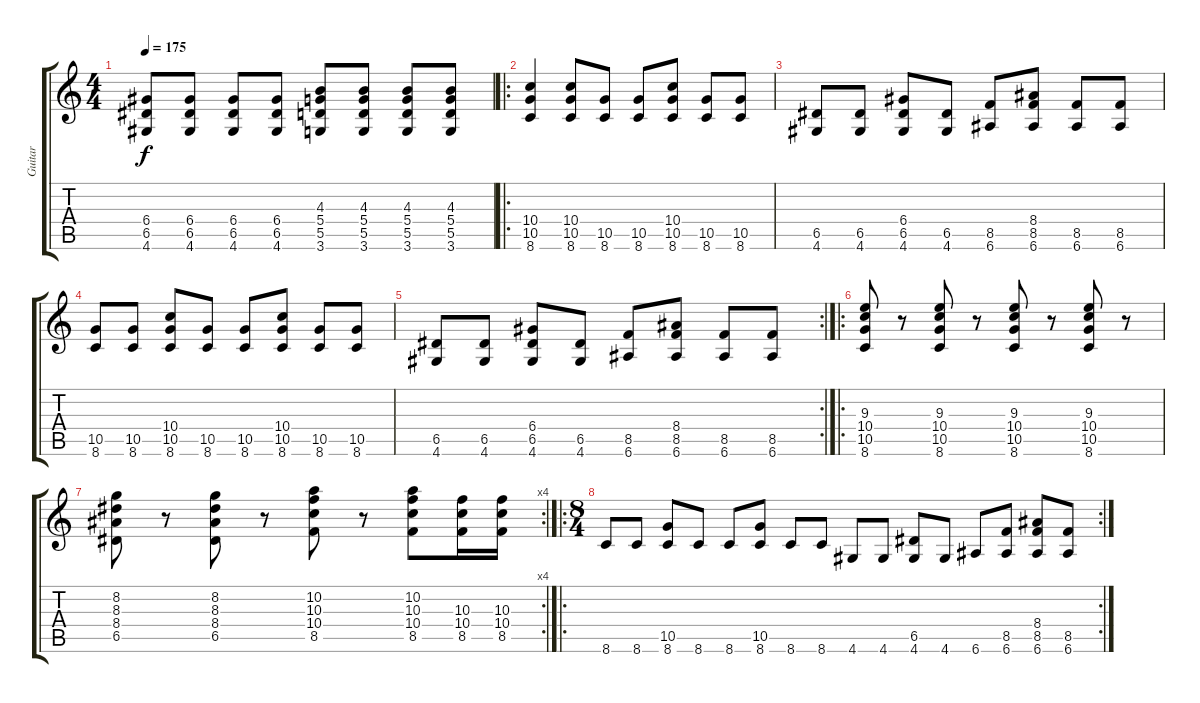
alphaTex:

\track ("Guitar" "Guitar") {instrument acousticguitarsteel}
\staff {score tabs}
\tuning (E4 B3 G3 D3 A2 E2) {hide}
\ts (4 4)
\tempo 175
\clef g2
\ks c
(6.4 6.5 4.6).8{dy f} (6.4 6.5 4.6).8 (6.4 6.5 4.6).8 (6.4 6.5 4.6).8 (4.3 5.4 5.5 3.6).8 (4.3 5.4 5.5 3.6).8 (4.3 5.4 5.5 3.6).8 (4.3 5.4 5.5 3.6).8 |
\ro
(10.4 10.5 8.6).4 (10.4 10.5 8.6).8 (10.5 8.6).8 (10.5 8.6).8 (10.4 10.5 8.6).8 (10.5 8.6).8 (10.5 8.6).8 |
(6.5 4.6).8 (6.5 4.6).8 (6.4 6.5 4.6).8 (6.5 4.6).8 (8.5 6.6).8 (8.4 8.5 6.6).8 (8.5 6.6).8 (8.5 6.6).8 |
(10.5 8.6).8 (10.5 8.6).8 (10.4 10.5 8.6).8 (10.5 8.6).8 (10.5 8.6).8 (10.4 10.5 8.6).8 (10.5 8.6).8 (10.5 8.6).8 |
\rc 2
(6.5 4.6).8 (6.5 4.6).8 (6.4 6.5 4.6).8 (6.5 4.6).8 (8.5 6.6).8 (8.4 8.5 6.6).8 (8.5 6.6).8 (8.5 6.6).8 |
\ro
(9.3 10.4 10.5 8.6).8 r.8 (9.3 10.4 10.5 8.6).8 r.8 (9.3 10.4 10.5 8.6).8 r.8 (9.3 10.4 10.5 8.6).8 r.8 |
\rc 4
(8.2 8.3 8.4 6.5).8 r.8 (8.2 8.3 8.4 6.5).8 r.8 (10.2 10.3 10.4 8.5).8 r.8 (10.2 10.3 10.4 8.5).8 (10.3 10.4 8.5).16 (10.3 10.4 8.5).16 |
\ro
\rc 2
\ts (8 4)
8.6.8{instrument electricguitarmuted} 8.6.8 (10.5 8.6).8 8.6.8 8.6.8 (10.5 8.6).8 8.6.8 8.6.8 4.6.8 4.6.8 (6.5 4.6).8 4.6.8 6.6.8 (8.5 6.6).8 (8.4 8.5 6.6).8 (8.5 6.6).8
